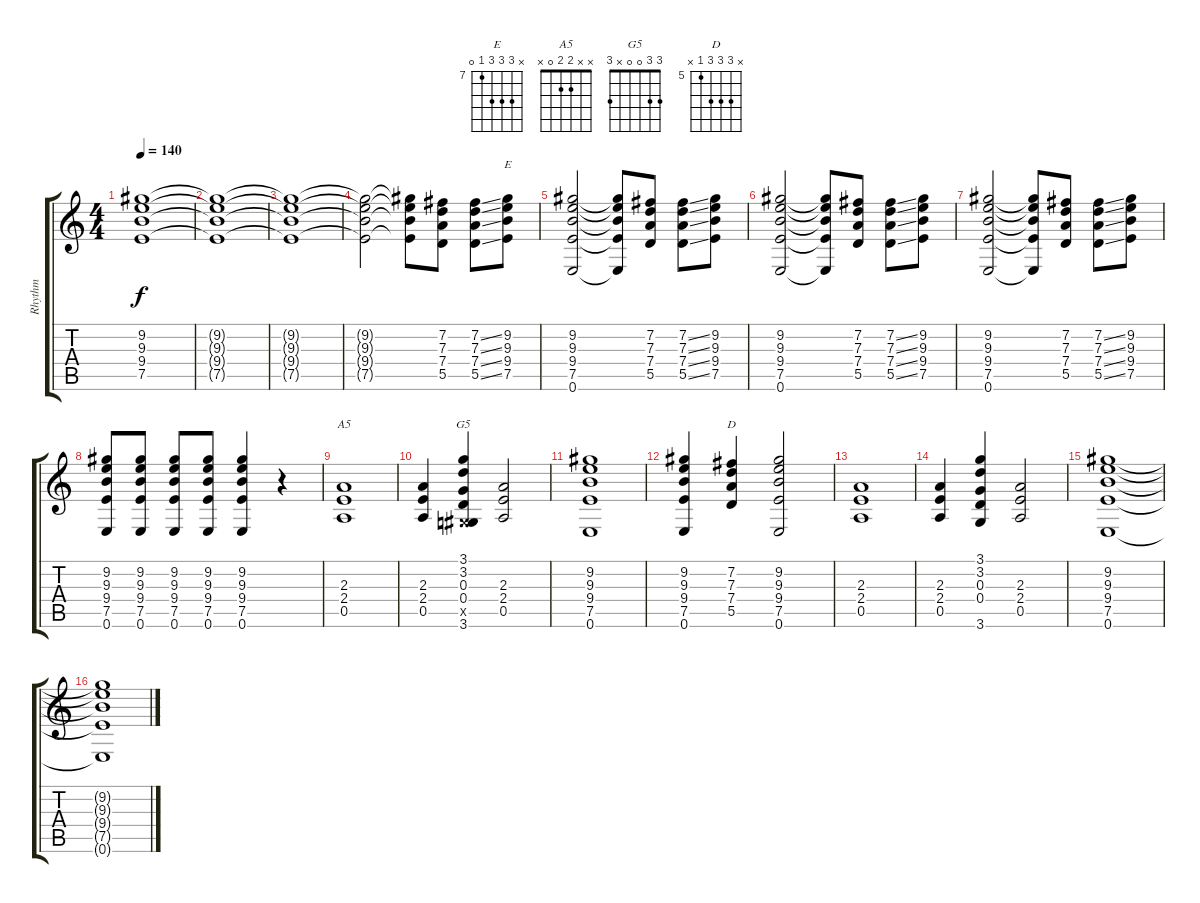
\track ("Rhythm" "Rhythm") {instrument overdrivenguitar}
\staff {score tabs}
\tuning (E4 B3 G3 D3 A2 E2) {hide}
\chord ("E" x 9 9 9 7 0) {firstfret 7}
\chord ("A5" x x 2 2 0 x)
\chord ("G5" 3 3 0 0 x 3)
\chord ("D" x 7 7 7 5 x) {firstfret 5}
\ts (4 4)
\tempo 140
\clef g2
\ks c
(9.2{t} 9.3{t} 9.4{t} 7.5{t}).1{dy f} |
(9.2{t} 9.3{t} 9.4{t} 7.5{t}).1 |
(9.2{t} 9.3{t} 9.4{t} 7.5{t}).1 |
(9.2{t} 9.3{t} 9.4{t} 7.5{t}).2 (9.2{t} 9.3{t} 9.4{t} 7.5{t}).8 (7.2 7.3 7.4 5.5).8 (7.2{ss} 7.3{ss} 7.4{ss} 5.5{ss}).8 (9.2 9.3 9.4 7.5).8{ch "E"} |
(9.2 9.3 9.4 7.5 0.6).2 (9.2{t} 9.3{t} 9.4{t} 7.5{t} 0.6{t}).8 (7.2 7.3 7.4 5.5).8 (7.2{ss} 7.3{ss} 7.4{ss} 5.5{ss}).8 (9.2 9.3 9.4 7.5).8 |
(9.2 9.3 9.4 7.5 0.6).2 (9.2{t} 9.3{t} 9.4{t} 7.5{t} 0.6{t}).8 (7.2 7.3 7.4 5.5).8 (7.2{ss} 7.3{ss} 7.4{ss} 5.5{ss}).8 (9.2 9.3 9.4 7.5).8 |
(9.2 9.3 9.4 7.5 0.6).2 (9.2{t} 9.3{t} 9.4{t} 7.5{t} 0.6{t}).8 (7.2 7.3 7.4 5.5).8 (7.2{ss} 7.3{ss} 7.4{ss} 5.5{ss}).8 (9.2 9.3 9.4 7.5).8 |
(9.2 9.3 9.4 7.5 0.6).8 (9.2 9.3 9.4 7.5 0.6).8 (9.2 9.3 9.4 7.5 0.6).8 (9.2 9.3 9.4 7.5 0.6).8 (9.2 9.3 9.4 7.5 0.6).4 r.4 |
(2.3 2.4 0.5).1{ch "A5"} |
(2.3 2.4 0.5).4 (3.1 3.2 0.3 0.4 -1.5{x} 3.6).4{ch "G5"} (2.3 2.4 0.5).2 |
(9.2 9.3 9.4 7.5 0.6).1 |
(9.2 9.3 9.4 7.5 0.6).4 (7.2 7.3 7.4 5.5).4{ch "D"} (9.2 9.3 9.4 7.5 0.6).2 |
(2.3 2.4 0.5).1 |
(2.3 2.4 0.5).4 (3.1 3.2 0.3 0.4 3.6).4 (2.3 2.4 0.5).2 |
(9.2 9.3 9.4 7.5 0.6).1 |
(9.2{t} 9.3{t} 9.4{t} 7.5{t} 0.6{t}).1
